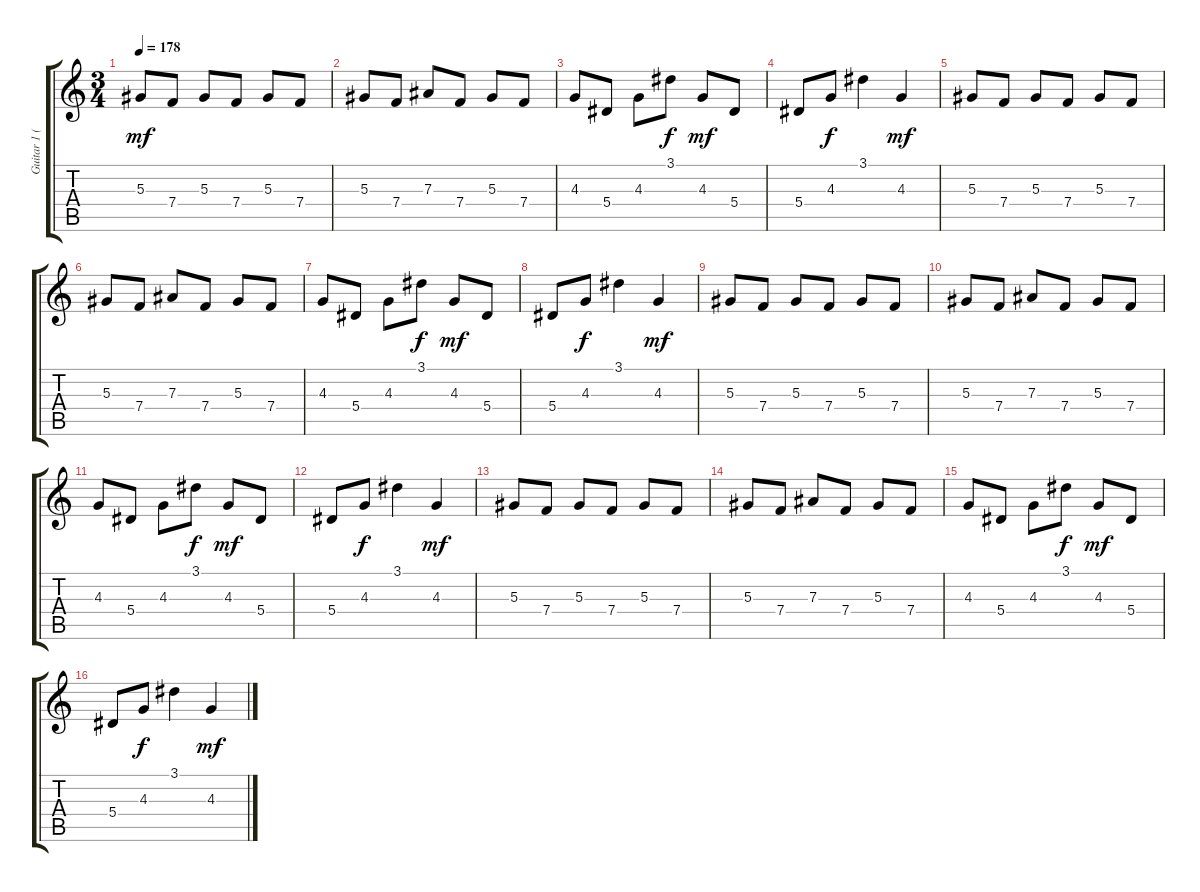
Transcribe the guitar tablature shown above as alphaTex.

\track ("Guitar 1 (Lead)" "Guitar 1 (") {instrument distortionguitar}
\staff {score tabs}
\tuning (C4 G3 Eb3 Bb2 F2 C2) {hide}
\ts (3 4)
\tempo 178
\clef g2
\ks c
5.3.8{dy mf volume 14 balance 9 instrument acousticguitarsteel} 7.4.8 5.3.8 7.4.8 5.3.8 7.4.8 |
5.3.8 7.4.8 7.3.8 7.4.8 5.3.8 7.4.8 |
4.3.8 5.4.8 4.3.8 3.1.8{dy f} 4.3.8{dy mf} 5.4.8 |
5.4.8 4.3.8{dy f} 3.1.4 4.3.4{dy mf} |
5.3.8 7.4.8 5.3.8 7.4.8 5.3.8 7.4.8 |
5.3.8 7.4.8 7.3.8 7.4.8 5.3.8 7.4.8 |
4.3.8 5.4.8 4.3.8 3.1.8{dy f} 4.3.8{dy mf} 5.4.8 |
5.4.8 4.3.8{dy f} 3.1.4 4.3.4{dy mf} |
5.3.8 7.4.8 5.3.8 7.4.8 5.3.8 7.4.8 |
5.3.8 7.4.8 7.3.8 7.4.8 5.3.8 7.4.8 |
4.3.8 5.4.8 4.3.8 3.1.8{dy f} 4.3.8{dy mf} 5.4.8 |
5.4.8 4.3.8{dy f} 3.1.4 4.3.4{dy mf} |
5.3.8 7.4.8 5.3.8 7.4.8 5.3.8 7.4.8 |
5.3.8 7.4.8 7.3.8 7.4.8 5.3.8 7.4.8 |
4.3.8 5.4.8 4.3.8 3.1.8{dy f} 4.3.8{dy mf} 5.4.8 |
5.4.8 4.3.8{dy f} 3.1.4 4.3.4{dy mf}
